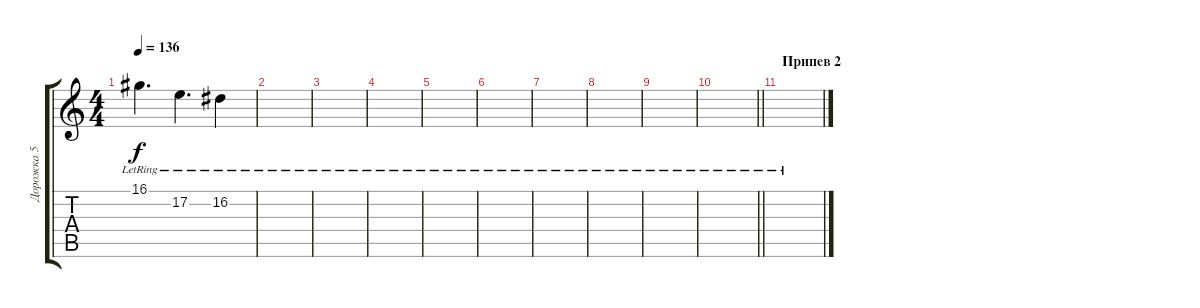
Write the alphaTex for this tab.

\track ("Дорожка 5" "Дорожка 5") {instrument acousticgrandpiano}
\staff {score tabs}
\tuning (E4 B3 G3 D3 A2 E2) {hide}
\ts (4 4)
\tempo 136
\clef g2
\ks c
16.1{lr}.4{d dy f} 17.2{lr}.4{d} 16.2{lr}.4 |
|
|
|
|
|
|
|
|
\barLineRight lightlight
|
\section ("" "Припев 2")
